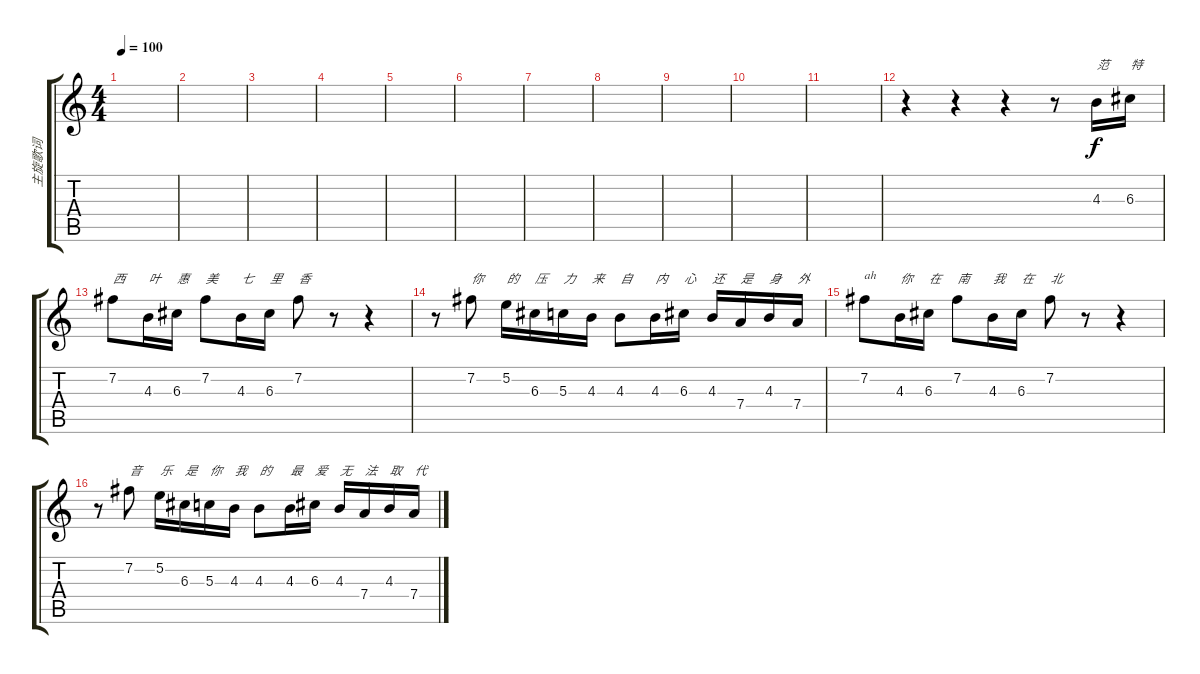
\track ("主旋歌词" "主旋歌词") {instrument electricguitarclean}
\staff {score tabs}
\tuning (E4 B3 G3 D3 A2 E2) {hide}
\ts (4 4)
\tempo 100
\clef g2
\ks c
|
|
|
|
|
|
|
|
|
|
|
r.4 r.4 r.4 r.8 4.3.16{txt "范"} 6.3.16{txt "特"} |
7.2.8{txt "西"} 4.3.16{txt "叶"} 6.3.16{txt "惠"} 7.2.8{txt "美"} 4.3.16{txt "七"} 6.3.16{txt "里"} 7.2.8{txt "香"} r.8 r.4 |
r.8 7.2.8{txt "你"} 5.2.16{txt "的"} 6.3.16{txt "压"} 5.3.16{txt "力"} 4.3.16{txt "来"} 4.3.8{txt "自"} 4.3.16{txt "内"} 6.3.16{txt "心"} 4.3.16{txt "还"} 7.4.16{txt "是"} 4.3.16{txt "身"} 7.4.16{txt "外"} |
7.2.8{txt "ah"} 4.3.16{txt "你"} 6.3.16{txt "在"} 7.2.8{txt "南"} 4.3.16{txt "我"} 6.3.16{txt "在"} 7.2.8{txt "北"} r.8 r.4 |
r.8 7.2.8{txt "音"} 5.2.16{txt "乐"} 6.3.16{txt "是"} 5.3.16{txt "你"} 4.3.16{txt "我"} 4.3.8{txt "的"} 4.3.16{txt "最"} 6.3.16{txt "爱"} 4.3.16{txt "无"} 7.4.16{txt "法"} 4.3.16{txt "取"} 7.4.16{txt "代"}
